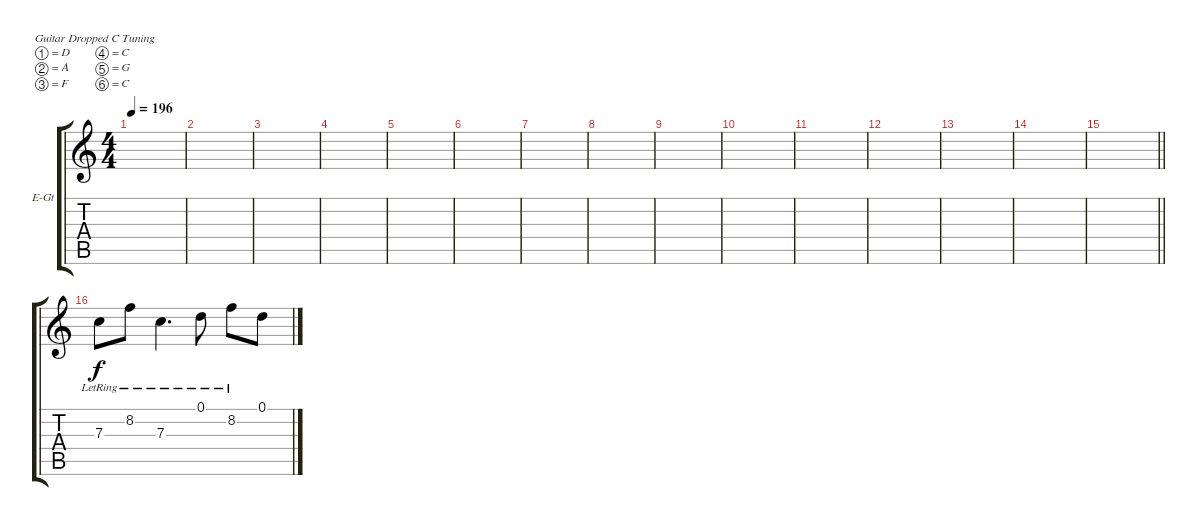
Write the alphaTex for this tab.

\defaultSystemsLayout 4
\bracketExtendMode groupsimilarinstruments
\firstSystemTrackNameOrientation horizontal
\otherSystemsTrackNameOrientation horizontal
\track ("R Guitar <Clean>" "E-Gt") {instrument electricguitarclean}
\staff {score tabs}
\tuning (D4 A3 F3 C3 G2 C2)
\ts (4 4)
\tempo 196
\clef g2
\ks c
|
|
|
|
|
|
|
|
|
|
|
|
|
|
\barLineRight lightlight
|
7.3{lr}.8 8.2{lr}.8 7.3{lr}.4{d} 0.1{lr}.8 8.2{lr}.8 0.1.8
